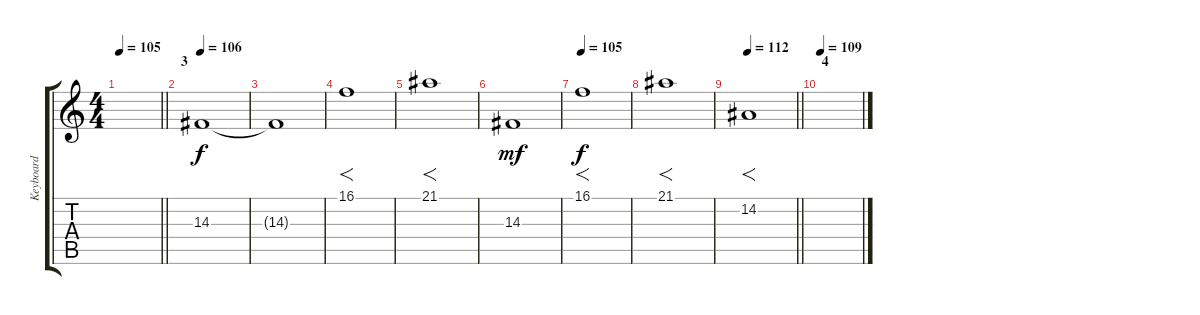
\track ("Keyboard" "Keyboard") {instrument lead1square}
\staff {score tabs}
\tuning (Db4 Ab3 E3 B2 Gb2 B1) {hide}
\ts (4 4)
\tempo 105
\clef g2
\barLineRight lightlight
\ks c
|
\section ("" "3")
\tempo 106
14.3.1 |
14.3{t}.1 |
16.1.1{f} |
21.1.1{f} |
14.3.1{dy mf} |
\tempo 105
16.1.1{f dy f} |
21.1.1{f} |
\tempo 112
\barLineRight lightlight
14.2.1{f} |
\section ("" "4")
\tempo 109
